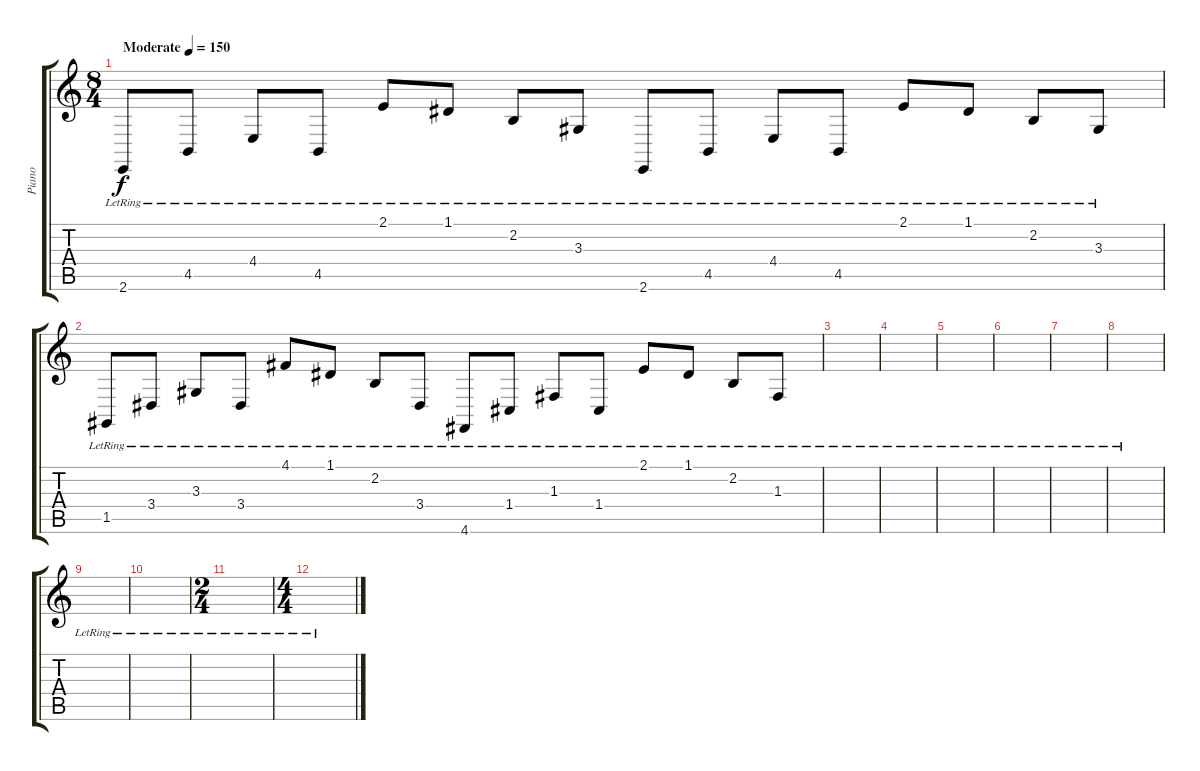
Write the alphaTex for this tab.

\track ("Piano" "Piano") {instrument brightacousticpiano}
\staff {score tabs}
\tuning (D4 A3 F3 C3 G2 D2) {hide}
\ts (8 4)
\tempo (150 "Moderate")
\clef g2
\ks c
2.6{lr}.8{dy f instrument brightacousticpiano} 4.5{lr}.8 4.4{lr}.8 4.5{lr}.8 2.1{lr}.8 1.1{lr}.8 2.2{lr}.8 3.3{lr}.8 2.6{lr}.8 4.5{lr}.8 4.4{lr}.8 4.5{lr}.8 2.1{lr}.8 1.1{lr}.8 2.2{lr}.8 3.3{lr}.8 |
1.5{lr}.8 3.4{lr}.8 3.3{lr}.8 3.4{lr}.8 4.1{lr}.8 1.1{lr}.8 2.2{lr}.8 3.4{lr}.8 4.6{lr}.8 1.4{lr}.8 1.3{lr}.8 1.4{lr}.8 2.1{lr}.8 1.1{lr}.8 2.2{lr}.8 1.3{lr}.8 |
|
|
|
|
|
|
|
|
\ts (2 4)
|
\ts (4 4)
